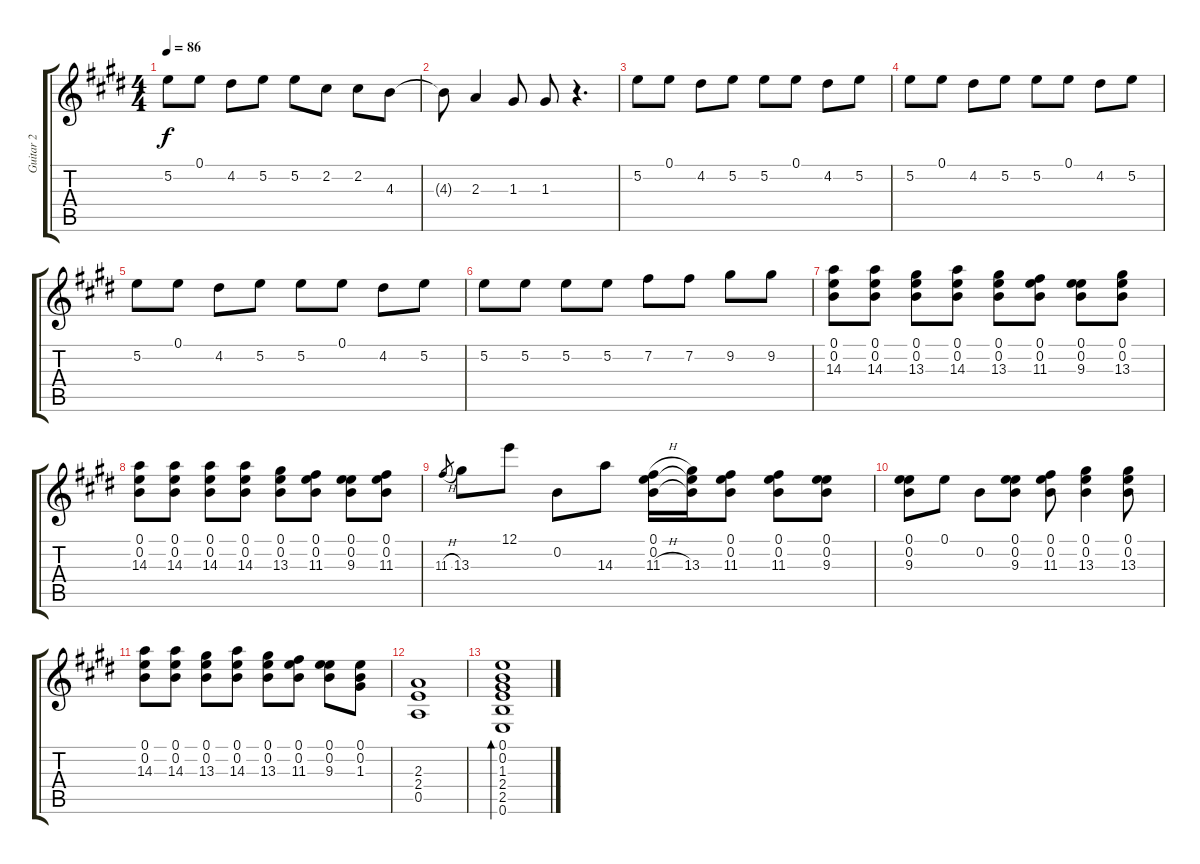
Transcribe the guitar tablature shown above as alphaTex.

\track ("Guitar 2" "Guitar 2") {instrument electricguitarclean}
\staff {score tabs}
\tuning (E4 B3 G3 D3 A2 E2) {hide}
\ts (4 4)
\tempo 86
\clef g2
\ks e
5.2.8{dy f} 0.1.8 4.2.8 5.2.8 5.2.8 2.2.8 2.2.8 4.3.8 |
4.3{t}.8 2.3.4 1.3.8 1.3.8 r.4{d} |
5.2.8 0.1.8 4.2.8 5.2.8 5.2.8 0.1.8 4.2.8 5.2.8 |
5.2.8 0.1.8 4.2.8 5.2.8 5.2.8 0.1.8 4.2.8 5.2.8 |
5.2.8 0.1.8 4.2.8 5.2.8 5.2.8 0.1.8 4.2.8 5.2.8 |
5.2.8 5.2.8 5.2.8 5.2.8 7.2.8 7.2.8 9.2.8 9.2.8 |
(0.1 0.2 14.3).8 (0.1 0.2 14.3).8 (0.1 0.2 13.3).8 (0.1 0.2 14.3).8 (0.1 0.2 13.3).8 (0.1 0.2 11.3).8 (0.1 0.2 9.3).8 (0.1 0.2 13.3).8 |
(0.1 0.2 14.3).8 (0.1 0.2 14.3).8 (0.1 0.2 14.3).8 (0.1 0.2 14.3).8 (0.1 0.2 13.3).8 (0.1 0.2 11.3).8 (0.1 0.2 9.3).8 (0.1 0.2 11.3).8 |
11.3{h}.8{gr} 13.3.8 12.1.8 0.2.8 14.3.8 (0.1 0.2 11.3{h}).16 (0.1{t} 0.2{t} 13.3).16 (0.1 0.2 11.3).8 (0.1 0.2 11.3).8 (0.1 0.2 9.3).8 |
(0.1 0.2 9.3).8 0.1.8 0.2.8 (0.1 0.2 9.3).8 (0.1 0.2 11.3).8 (0.1 0.2 13.3).4 (0.1 0.2 13.3).8 |
(0.1 0.2 14.3).8 (0.1 0.2 14.3).8 (0.1 0.2 13.3).8 (0.1 0.2 14.3).8 (0.1 0.2 13.3).8 (0.1 0.2 11.3).8 (0.1 0.2 9.3).8 (0.1 0.2 1.3).8 |
(2.3 2.4 0.5).1 |
(0.1 0.2 1.3 2.4 2.5 0.6).1{bd 240 volume 13 instrument electricguitarclean}
